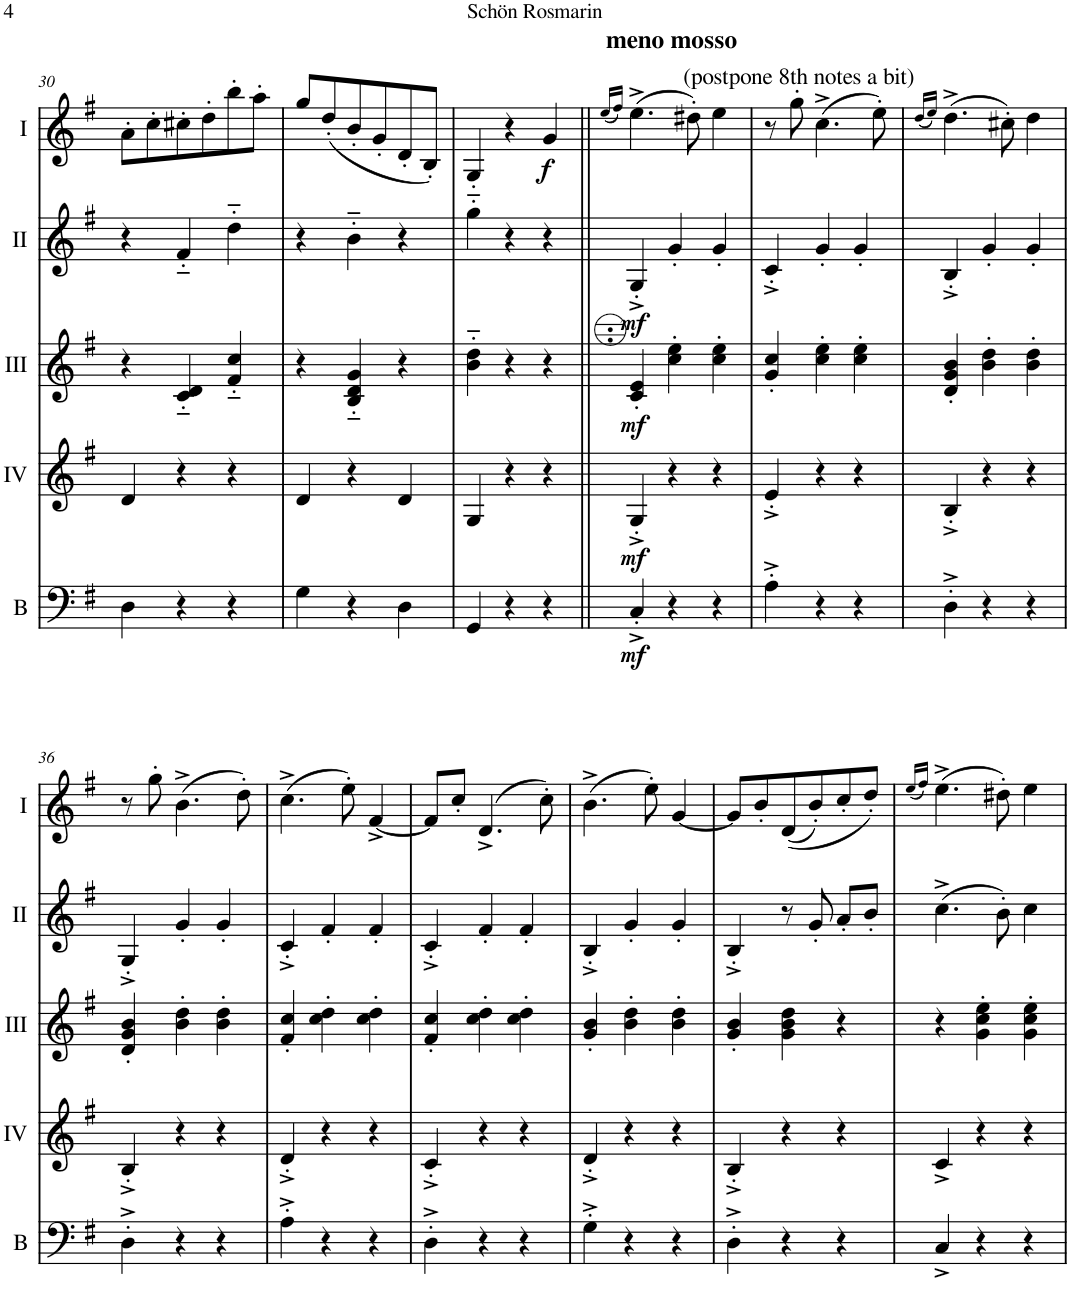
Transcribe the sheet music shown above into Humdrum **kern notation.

**kern	**dynam	**kern	**dynam	**kern	**dynam	**kern	**dynam	**kern	**dynam
*part5	*part5	*part4	*part4	*part3	*part3	*part2	*part2	*part1	*part1
*staff5	*staff5	*staff4	*staff4	*staff3	*staff3	*staff2	*staff2	*staff1	*staff1
*I"Bass	*	*I"Acc. 4	*	*I"Acc. 3	*	*I"Acc. 2	*	*I"Acc. 1	*
*I'B	*	*	*	*	*	*	*	*	*
!!LO:PB:g=z
*clefF4	*	*clefG2	*	*clefG2	*	*clefG2	*	*clefG2	*
*Trd7c12	*	*Trd7c12	*	*	*	*	*	*	*
*k[f#]	*	*k[f#]	*	*k[f#]	*	*k[f#]	*	*k[f#]	*
*M3/4	*	*M3/4	*	*M3/4	*	*M3/4	*	*M3/4	*
=30	=30	=30	=30	=30	=30	=30	=30	=30	=30
4D\	.	4d/	.	4r	.	4r	.	8a'\L	.
.	.	.	.	.	.	.	.	8cc'\	.
4r	.	4r	.	4c/'~ 4d/'~	.	4f#'~/	.	8cc#X'\	.
.	.	.	.	.	.	.	.	8dd'\	.
4r	.	4r	.	4f#/'~ 4cc/'~	.	4dd'~\	.	8bb'\	.
.	.	.	.	.	.	.	.	8aa'\J	.
=31	=31	=31	=31	=31	=31	=31	=31	=31	=31
4G\	.	4d/	.	4r	.	4r	.	8gg/L	.
.	.	.	.	.	.	.	.	(8dd'/	.
4r	.	4r	.	4B/'~ 4d/'~ 4g/'~	.	4b'~\	.	8b'/	.
.	.	.	.	.	.	.	.	8g'/	.
4D\	.	4d/	.	4r	.	4r	.	8d'/	.
.	.	.	.	.	.	.	.	8B'/J)	.
=32	=32	=32	=32	=32	=32	=32	=32	=32	=32
4GG/	.	4G/	.	4b\'~ 4dd\'~	.	4gg'~\	.	4G'/	.
4r	.	4r	.	4r	.	4r	.	4r	.
!	!	!	!	!	!	!	!	!	!LO:DY:b
4r	.	4r	.	4r	.	4r	.	4g/	f
=33||	=33||	=33||	=33||	=33||	=33||	=33||	=33||	=33||	=33||
.	.	.	.	.	.	.	.	(16qee/LL	.
.	.	.	.	.	.	.	.	16qff#/JJ)	.
!	!	!	!	!	!	!	!	!LO:TX:a:B:t=meno mosso	!
!	!LO:DY:b	!	!LO:DY:b	!	!LO:DY:b	!	!LO:DY:b	!	!
4C'^/	mf	4G'^/	mf	4C/' 4E/'	mf	4G'^/	mf	(4.ee^\	.
4r	.	4r	.	4c\' 4e\'	.	4g'/	.	.	.
!	!	!	!	!	!	!	!	!LO:TX:a:t=(postpone 8th notes a bit)	!
.	.	.	.	.	.	.	.	8dd#X'\)	.
4r	.	4r	.	4c\' 4e\'	.	4g'/	.	4ee\	.
=34	=34	=34	=34	=34	=34	=34	=34	=34	=34
4A'^\	.	4e'^/	.	4G/' 4c/'	.	4c'^/	.	8r	.
.	.	.	.	.	.	.	.	8gg'\	.
4r	.	4r	.	4c\' 4e\'	.	4g'/	.	(4.cc^\	.
4r	.	4r	.	4c\' 4e\'	.	4g'/	.	.	.
.	.	.	.	.	.	.	.	8ee'\)	.
=35	=35	=35	=35	=35	=35	=35	=35	=35	=35
.	.	.	.	.	.	.	.	(16qdd/LL	.
.	.	.	.	.	.	.	.	16qee/JJ)	.
4D'^\	.	4B'^/	.	4D/' 4G/' 4B/'	.	4B'^/	.	(4.dd^\	.
4r	.	4r	.	4B\' 4d\'	.	4g'/	.	.	.
.	.	.	.	.	.	.	.	8cc#X'\)	.
4r	.	4r	.	4B\' 4d\'	.	4g'/	.	4dd\	.
!!LO:LB:g=z
=36	=36	=36	=36	=36	=36	=36	=36	=36	=36
4D'^\	.	4B'^/	.	4D/' 4G/' 4B/'	.	4G'^/	.	8r	.
.	.	.	.	.	.	.	.	8gg'\	.
4r	.	4r	.	4B\' 4d\'	.	4g'/	.	(4.b^\	.
4r	.	4r	.	4B\' 4d\'	.	4g'/	.	.	.
.	.	.	.	.	.	.	.	8dd'\)	.
=37	=37	=37	=37	=37	=37	=37	=37	=37	=37
4A'^\	.	4d'^/	.	4F#/' 4c/'	.	4c'^/	.	(4.cc^\	.
4r	.	4r	.	4c\' 4d\'	.	4f#'/	.	.	.
.	.	.	.	.	.	.	.	8ee'\)	.
4r	.	4r	.	4c\' 4d\'	.	4f#'/	.	[4f#^/	.
=38	=38	=38	=38	=38	=38	=38	=38	=38	=38
4D'^\	.	4c'^/	.	4F#/' 4c/'	.	4c'^/	.	8f#/L]	.
.	.	.	.	.	.	.	.	8cc'/J	.
4r	.	4r	.	4c\' 4d\'	.	4f#'/	.	(4.d^/	.
4r	.	4r	.	4c\' 4d\'	.	4f#'/	.	.	.
.	.	.	.	.	.	.	.	8cc'\)	.
=39	=39	=39	=39	=39	=39	=39	=39	=39	=39
4G'^\	.	4d'^/	.	4G/' 4B/'	.	4B'^/	.	(4.b^\	.
4r	.	4r	.	4B\' 4d\'	.	4g'/	.	.	.
.	.	.	.	.	.	.	.	8ee'\)	.
4r	.	4r	.	4B\' 4d\'	.	4g'/	.	[4g/	.
=40	=40	=40	=40	=40	=40	=40	=40	=40	=40
4D'^\	.	4B'^/	.	4G/' 4B/'	.	4B'^/	.	8g/L]	.
.	.	.	.	.	.	.	.	8b'/	.
4r	.	4r	.	4G\ 4B\ 4d\	.	8r	.	((8d/	.
.	.	.	.	.	.	8g'/	.	8b'/)	.
4r	.	4r	.	4r	.	8a'/L	.	8cc'/	.
.	.	.	.	.	.	8b'/J	.	8dd'/J)	.
=41	=41	=41	=41	=41	=41	=41	=41	=41	=41
.	.	.	.	.	.	.	.	(16qee/LL	.
.	.	.	.	.	.	.	.	16qff#/JJ)	.
4C^/	.	4c^/	.	4r	.	(4.cc^\	.	(4.ee^\	.
4r	.	4r	.	4G\' 4c\' 4e\'	.	.	.	.	.
.	.	.	.	.	.	8b'\)	.	8dd#X'\)	.
4r	.	4r	.	4G\' 4c\' 4e\'	.	4cc\	.	4ee\	.
=	=	=	=	=	=	=	=	=	=
*-	*-	*-	*-	*-	*-	*-	*-	*-	*-
